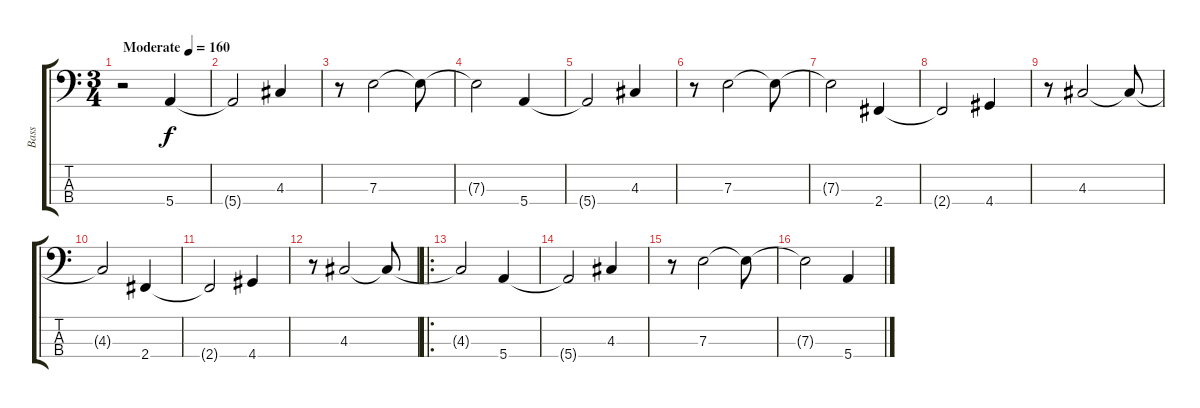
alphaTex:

\track ("Bass" "Bass") {instrument electricbassfinger}
\staff {score tabs}
\tuning (G2 D2 A1 E1) {hide}
\ts (3 4)
\tempo (160 "Moderate")
\clef f4
\ks c
r.2{dy f instrument electricbassfinger} 5.4.4 |
5.4{t}.2 4.3.4 |
r.8 7.3.2 7.3{t}.8 |
7.3{t}.2 5.4.4 |
5.4{t}.2 4.3.4 |
r.8 7.3.2 7.3{t}.8 |
7.3{t}.2 2.4.4 |
2.4{t}.2 4.4.4 |
r.8 4.3.2 4.3{t}.8 |
4.3{t}.2 2.4.4 |
2.4{t}.2 4.4.4 |
r.8 4.3.2 4.3{t}.8 |
\ro
4.3{t}.2 5.4.4 |
5.4{t}.2 4.3.4 |
r.8 7.3.2 7.3{t}.8 |
7.3{t}.2 5.4.4
